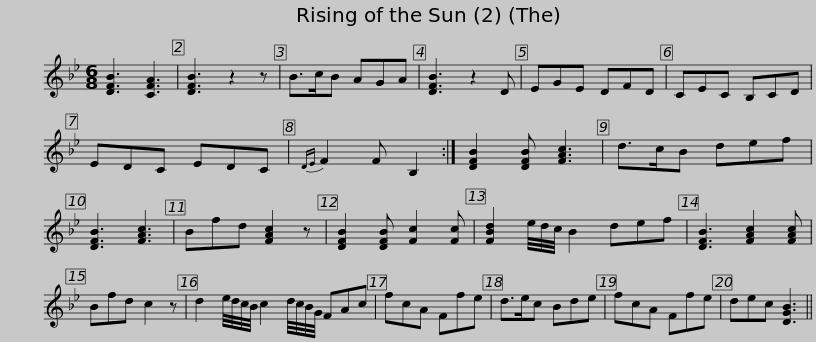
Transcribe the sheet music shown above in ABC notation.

X:1
L:1/8
M:6/8
I:linebreak $
K:Bb
V:1 treble
V:1
 [DFB]3 [CFA]3 | [DFB]3 z2 z | B>cB AGA | [DFB]3 z2 D | EGE DFD | %5
 CEC B,CD | EDC EDC |{DE} F2 F B,2 :|$ [DFB]2 [DFB] [FAc]3 | d>cB def | %10
 [DFB]3 [FAc]3 | Bfd [FAc]2 z | [DFB]2 [DFB] [Fc]2 [Fc] | [FBd]2 e/4d/4c/4 B2 def | [DFB]3 [FAc]2 [FAc] | %15
 Bfd c2 z |$ d2 e/4d/4c/4B/4 c2 d/4c/4B/4G/4 FAc | fcA Ffe | d>ec Bde | fcA Ffe | %20
 dec [DGB]3 || %21
